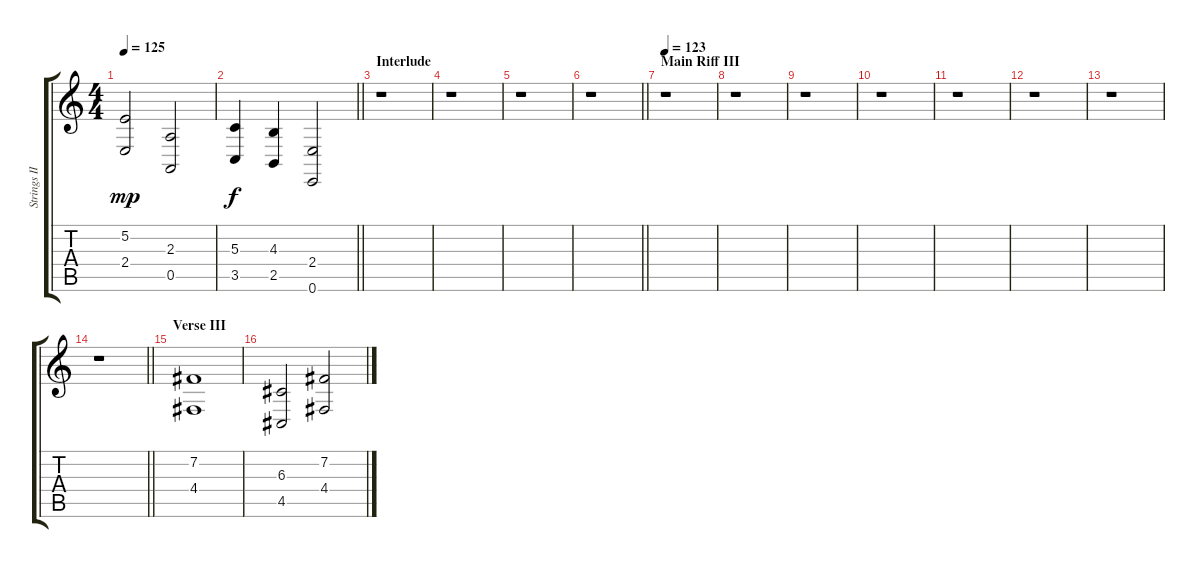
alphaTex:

\track ("Strings III" "Strings II") {instrument stringensemble1}
\staff {score tabs}
\tuning (E4 B3 G3 D3 A2 E2) {hide}
\ts (4 4)
\tempo 125
\clef g2
\ks c
(5.2 2.4).2{dy mp} (2.3 0.5).2 |
\barLineRight lightlight
(5.3 3.5).4{dy f} (4.3 2.5).4 (2.4 0.6).2 |
\section ("" "Interlude")
r.1 |
r.1 |
r.1 |
\barLineRight lightlight
r.1 |
\section ("" "Main Riff III")
\tempo 123
r.1 |
r.1 |
r.1 |
r.1 |
r.1 |
r.1 |
r.1 |
\barLineRight lightlight
r.1 |
\section ("" "Verse III")
(7.2 4.4).1{volume 5 balance 7 instrument stringensemble1} |
(6.3 4.5).2 (7.2 4.4).2
